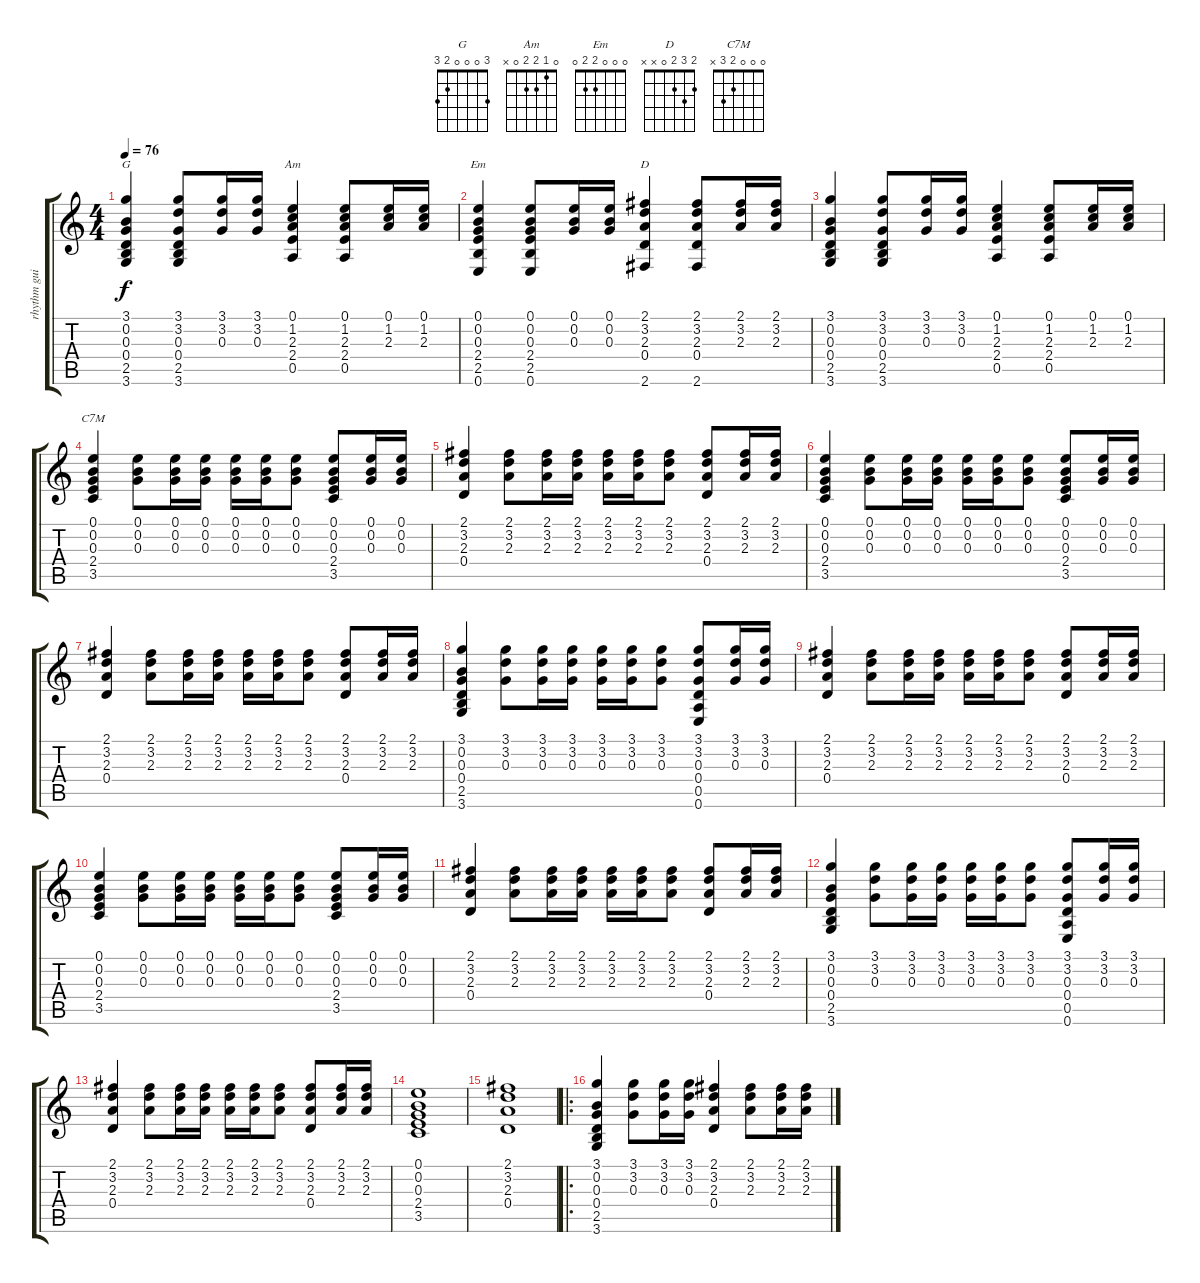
\track ("rhythm guitar" "rhythm gui") {instrument acousticguitarsteel}
\staff {score tabs}
\tuning (E4 B3 G3 D3 A2 E2) {hide}
\chord ("G" 3 0 0 0 2 3)
\chord ("Am" 0 1 2 2 0 x)
\chord ("Em" 0 0 0 2 2 0)
\chord ("D" 2 3 2 0 x x)
\chord ("C7M" 0 0 0 2 3 x)
\ts (4 4)
\tempo 76
\clef g2
\ks c
(3.1 0.2 0.3 0.4 2.5 3.6).4{ch "G" dy f} (3.1 3.2 0.3 0.4 2.5 3.6).8 (3.1 3.2 0.3).16 (3.1 3.2 0.3).16 (0.1 1.2 2.3 2.4 0.5).4{ch "Am"} (0.1 1.2 2.3 2.4 0.5).8 (0.1 1.2 2.3).16 (0.1 1.2 2.3).16 |
(0.1 0.2 0.3 2.4 2.5 0.6).4{ch "Em"} (0.1 0.2 0.3 2.4 2.5 0.6).8 (0.1 0.2 0.3).16 (0.1 0.2 0.3).16 (2.1 3.2 2.3 0.4 2.6).4{ch "D"} (2.1 3.2 2.3 0.4 2.6).8 (2.1 3.2 2.3).16 (2.1 3.2 2.3).16 |
(3.1 0.2 0.3 0.4 2.5 3.6).4 (3.1 3.2 0.3 0.4 2.5 3.6).8 (3.1 3.2 0.3).16 (3.1 3.2 0.3).16 (0.1 1.2 2.3 2.4 0.5).4 (0.1 1.2 2.3 2.4 0.5).8 (0.1 1.2 2.3).16 (0.1 1.2 2.3).16 |
(0.1 0.2 0.3 2.4 3.5).4{ch "C7M"} (0.1 0.2 0.3).8 (0.1 0.2 0.3).16 (0.1 0.2 0.3).16 (0.1 0.2 0.3).16 (0.1 0.2 0.3).16 (0.1 0.2 0.3).8 (0.1 0.2 0.3 2.4 3.5).8 (0.1 0.2 0.3).16 (0.1 0.2 0.3).16 |
(2.1 3.2 2.3 0.4).4 (2.1 3.2 2.3).8 (2.1 3.2 2.3).16 (2.1 3.2 2.3).16 (2.1 3.2 2.3).16 (2.1 3.2 2.3).16 (2.1 3.2 2.3).8 (2.1 3.2 2.3 0.4).8 (2.1 3.2 2.3).16 (2.1 3.2 2.3).16 |
(0.1 0.2 0.3 2.4 3.5).4 (0.1 0.2 0.3).8 (0.1 0.2 0.3).16 (0.1 0.2 0.3).16 (0.1 0.2 0.3).16 (0.1 0.2 0.3).16 (0.1 0.2 0.3).8 (0.1 0.2 0.3 2.4 3.5).8 (0.1 0.2 0.3).16 (0.1 0.2 0.3).16 |
(2.1 3.2 2.3 0.4).4 (2.1 3.2 2.3).8 (2.1 3.2 2.3).16 (2.1 3.2 2.3).16 (2.1 3.2 2.3).16 (2.1 3.2 2.3).16 (2.1 3.2 2.3).8 (2.1 3.2 2.3 0.4).8 (2.1 3.2 2.3).16 (2.1 3.2 2.3).16 |
(3.1 0.2 0.3 0.4 2.5 3.6).4 (3.1 3.2 0.3).8 (3.1 3.2 0.3).16 (3.1 3.2 0.3).16 (3.1 3.2 0.3).16 (3.1 3.2 0.3).16 (3.1 3.2 0.3).8 (3.1 3.2 0.3 0.4 0.5 0.6).8 (3.1 3.2 0.3).16 (3.1 3.2 0.3).16 |
(2.1 3.2 2.3 0.4).4 (2.1 3.2 2.3).8 (2.1 3.2 2.3).16 (2.1 3.2 2.3).16 (2.1 3.2 2.3).16 (2.1 3.2 2.3).16 (2.1 3.2 2.3).8 (2.1 3.2 2.3 0.4).8 (2.1 3.2 2.3).16 (2.1 3.2 2.3).16 |
(0.1 0.2 0.3 2.4 3.5).4 (0.1 0.2 0.3).8 (0.1 0.2 0.3).16 (0.1 0.2 0.3).16 (0.1 0.2 0.3).16 (0.1 0.2 0.3).16 (0.1 0.2 0.3).8 (0.1 0.2 0.3 2.4 3.5).8 (0.1 0.2 0.3).16 (0.1 0.2 0.3).16 |
(2.1 3.2 2.3 0.4).4 (2.1 3.2 2.3).8 (2.1 3.2 2.3).16 (2.1 3.2 2.3).16 (2.1 3.2 2.3).16 (2.1 3.2 2.3).16 (2.1 3.2 2.3).8 (2.1 3.2 2.3 0.4).8 (2.1 3.2 2.3).16 (2.1 3.2 2.3).16 |
(3.1 0.2 0.3 0.4 2.5 3.6).4 (3.1 3.2 0.3).8 (3.1 3.2 0.3).16 (3.1 3.2 0.3).16 (3.1 3.2 0.3).16 (3.1 3.2 0.3).16 (3.1 3.2 0.3).8 (3.1 3.2 0.3 0.4 0.5 0.6).8 (3.1 3.2 0.3).16 (3.1 3.2 0.3).16 |
(2.1 3.2 2.3 0.4).4 (2.1 3.2 2.3).8 (2.1 3.2 2.3).16 (2.1 3.2 2.3).16 (2.1 3.2 2.3).16 (2.1 3.2 2.3).16 (2.1 3.2 2.3).8 (2.1 3.2 2.3 0.4).8 (2.1 3.2 2.3).16 (2.1 3.2 2.3).16 |
(0.1 0.2 0.3 2.4 3.5).1 |
(2.1 3.2 2.3 0.4).1 |
\ro
(3.1 0.2 0.3 0.4 2.5 3.6).4 (3.1 3.2 0.3).8 (3.1 3.2 0.3).16 (3.1 3.2 0.3).16 (2.1 3.2 2.3 0.4).4 (2.1 3.2 2.3).8 (2.1 3.2 2.3).16 (2.1 3.2 2.3).16
